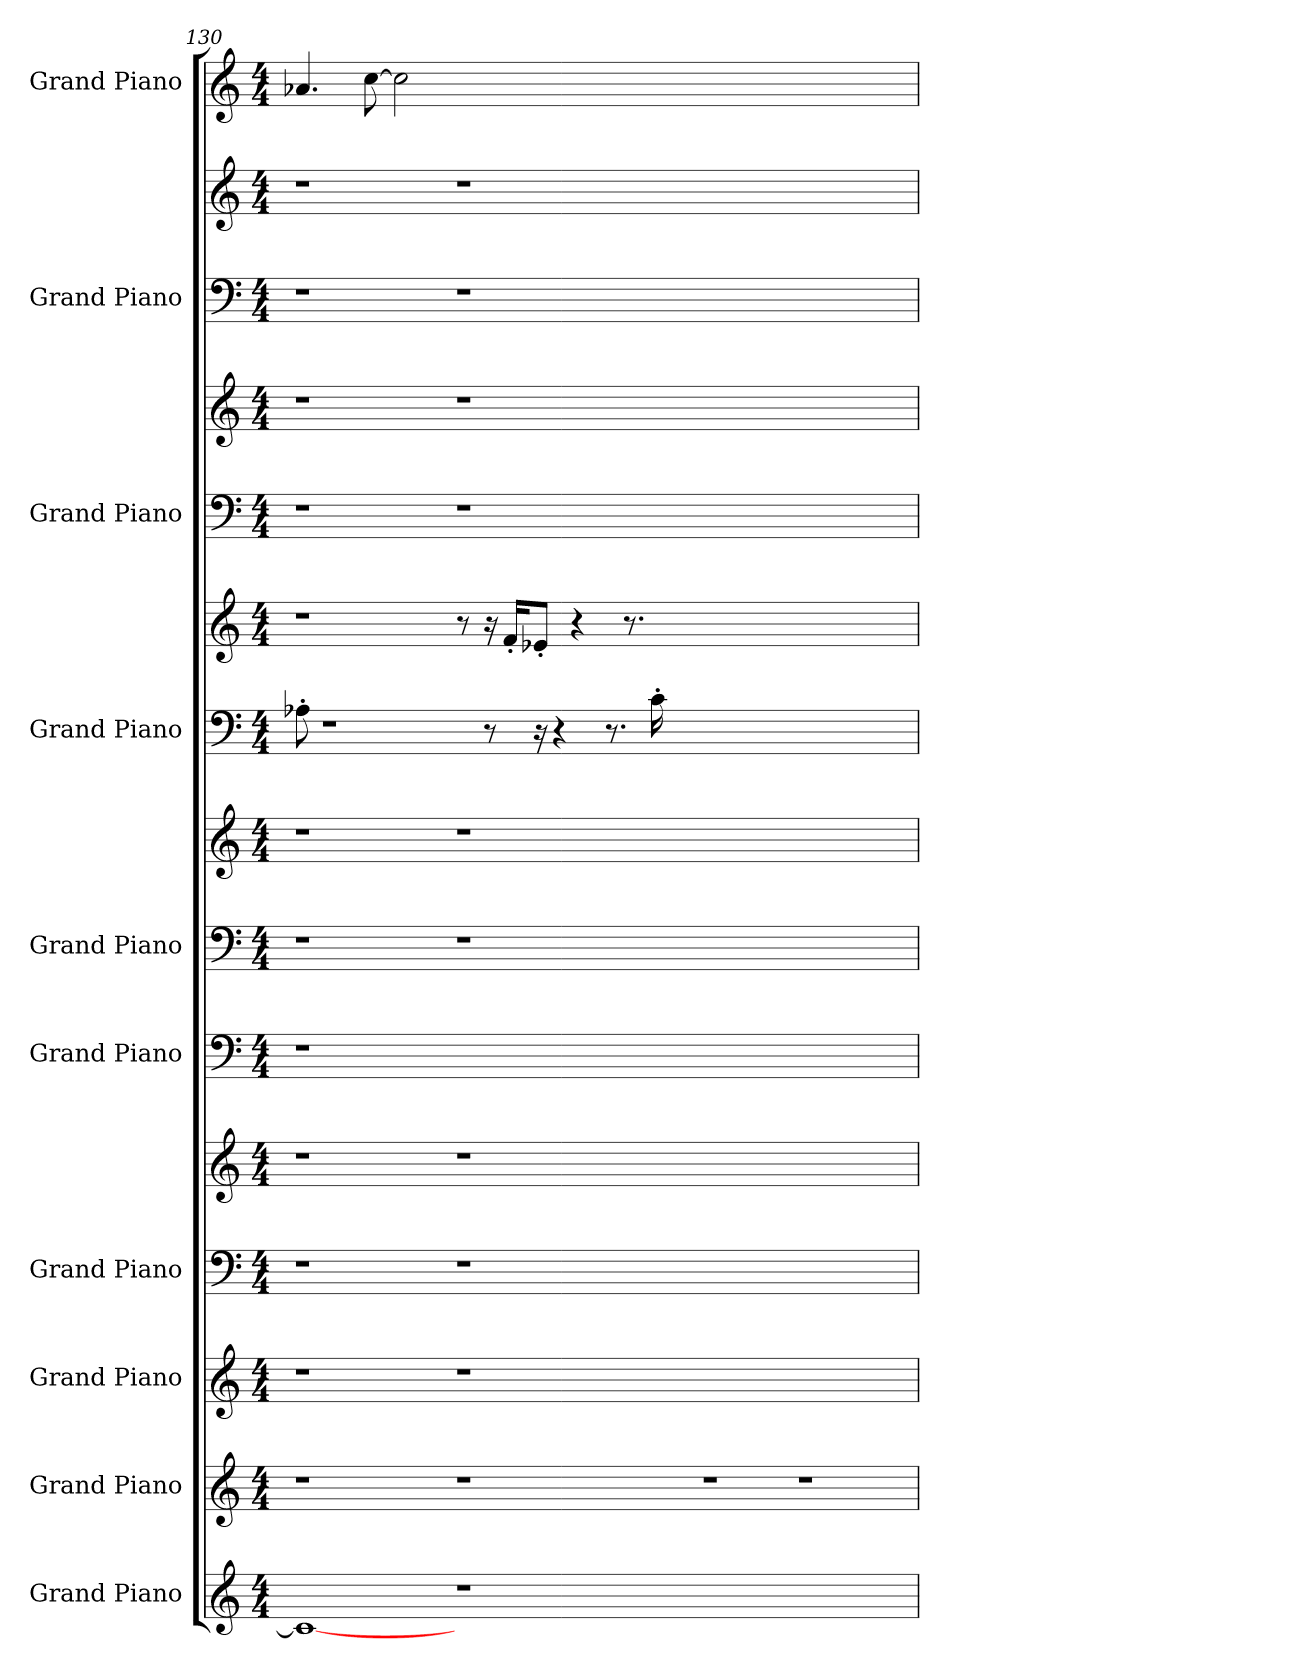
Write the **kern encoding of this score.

**kern	**kern	**kern	**kern	**kern	**kern	**kern	**kern	**kern	**kern	**kern	**kern	**kern	**kern	**kern
*part10	*part9	*part8	*part7	*part7	*part6	*part5	*part5	*part4	*part4	*part3	*part3	*part2	*part2	*part1
*staff15	*staff14	*staff13	*staff12	*staff11	*staff10	*staff9	*staff8	*staff7	*staff6	*staff5	*staff4	*staff3	*staff2	*staff1
*I"Grand Piano	*I"Grand Piano	*I"Grand Piano	*I"Grand Piano	*	*I"Grand Piano	*I"Grand Piano	*	*I"Grand Piano	*	*I"Grand Piano	*	*I"Grand Piano	*	*I"Grand Piano
*clefG2	*clefG2	*clefG2	*clefF4	*clefG2	*clefF4	*clefF4	*clefG2	*clefF4	*clefG2	*clefF4	*clefG2	*clefF4	*clefG2	*clefG2
*k[]	*k[]	*k[]	*k[]	*k[]	*k[]	*k[]	*k[]	*k[]	*k[]	*k[]	*k[]	*k[]	*k[]	*k[]
*C:	*C:	*C:	*C:	*C:	*C:	*C:	*C:	*C:	*C:	*C:	*C:	*C:	*C:	*C:
*M4/4	*M4/4	*M4/4	*M4/4	*M4/4	*M4/4	*M4/4	*M4/4	*M4/4	*M4/4	*M4/4	*M4/4	*M4/4	*M4/4	*M4/4
=130	=130	=130	=130	=130	=130	=130	=130	=130	=130	=130	=130	=130	=130	=130
1c_	1r	1r	1r	1r	1r	1r	1r	8A-X'	1r	1r	1r	1r	1r	4.a-X
.	.	.	.	.	.	.	.	1r	.	.	.	.	.	.
.	.	.	.	.	.	.	.	.	.	.	.	.	.	[8cc
.	.	.	.	.	.	.	.	.	.	.	.	.	.	2cc]
1r	1r	1r	1r	1r	0.ryy	1r	1r	.	8r	1r	1r	1r	1r	0.ryy
.	.	.	.	.	.	.	.	8r	16r	.	.	.	.	.
.	.	.	.	.	.	.	.	.	16f'KL	.	.	.	.	.
.	.	.	.	.	.	.	.	16r	8e-X'J	.	.	.	.	.
.	.	.	.	.	.	.	.	4r	.	.	.	.	.	.
.	.	.	.	.	.	.	.	.	4r	.	.	.	.	.
.	.	.	.	.	.	.	.	8.r	.	.	.	.	.	.
.	.	.	.	.	.	.	.	.	8.r	.	.	.	.	.
.	.	.	.	.	.	.	.	16c'	.	.	.	.	.	.
.	.	.	.	.	.	.	.	0ryy	0ryy	.	.	.	.	.
0ryy	1r	0ryy	0ryy	0ryy	.	0ryy	0ryy	.	.	0ryy	0ryy	0ryy	0ryy	.
.	1r	.	.	.	.	.	.	.	.	.	.	.	.	.
.	.	.	.	.	.	.	.	8.ryy	8.ryy	.	.	.	.	.
=	=	=	=	=	=	=	=	=	=	=	=	=	=	=
*-	*-	*-	*-	*-	*-	*-	*-	*-	*-	*-	*-	*-	*-	*-
